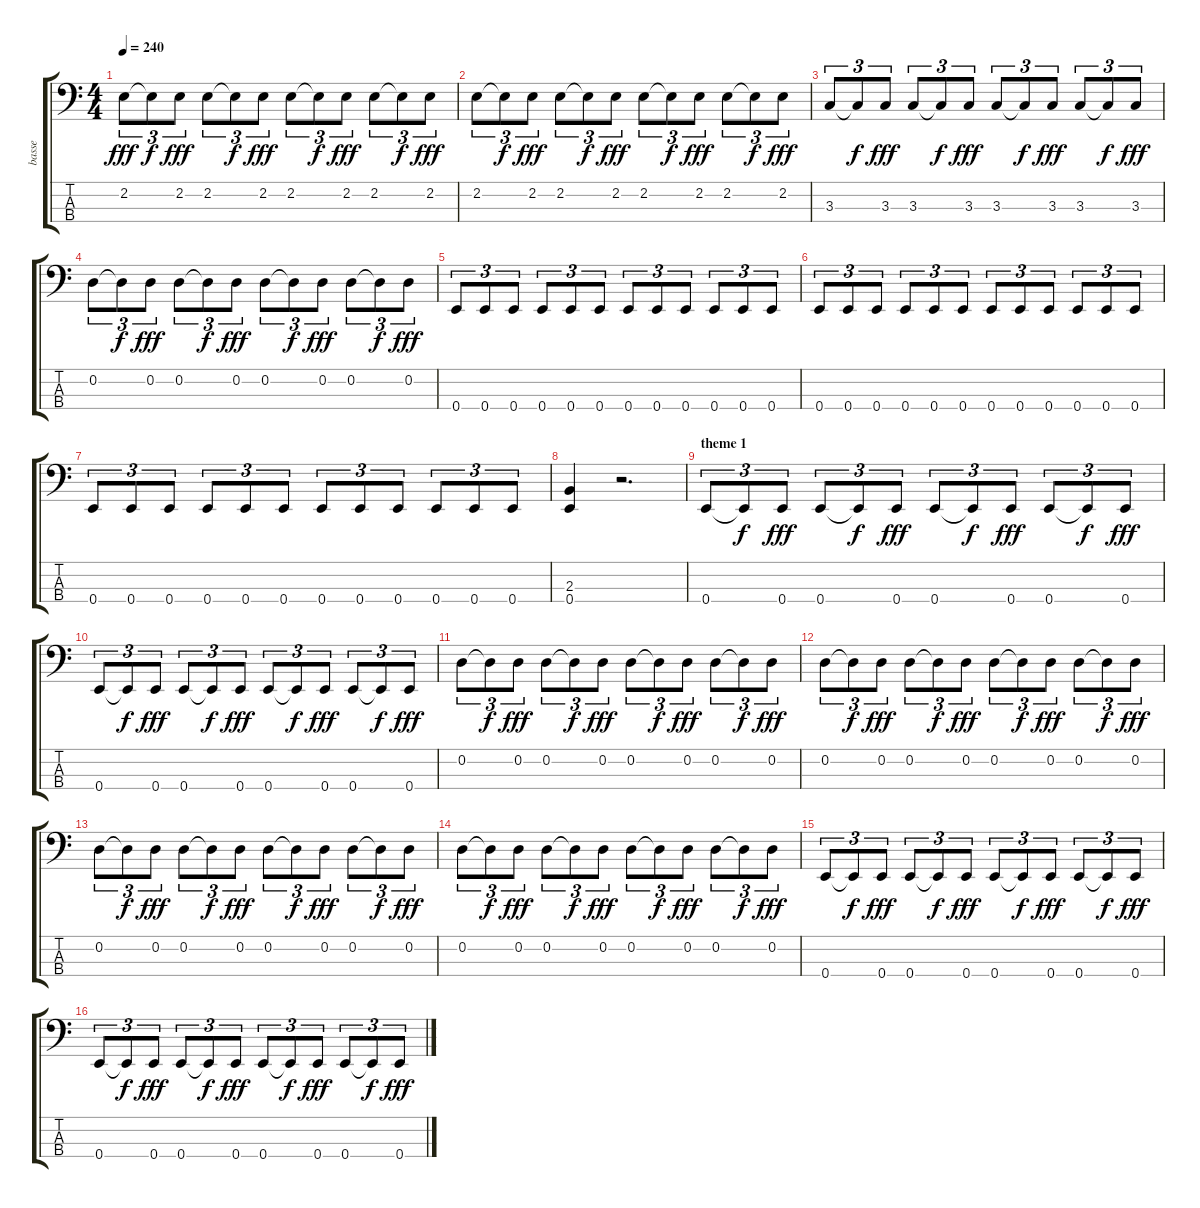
\track ("basse" "basse") {instrument electricbassfinger}
\staff {score tabs}
\tuning (G2 D2 A1 E1) {hide}
\ts (4 4)
\tempo 240
\clef f4
\ks c
2.2.8{tu (3 2) dy fff} 2.2{t}.8{tu (3 2) dy f} 2.2.8{tu (3 2) dy fff} 2.2.8{tu (3 2)} 2.2{t}.8{tu (3 2) dy f} 2.2.8{tu (3 2) dy fff} 2.2.8{tu (3 2)} 2.2{t}.8{tu (3 2) dy f} 2.2.8{tu (3 2) dy fff} 2.2.8{tu (3 2)} 2.2{t}.8{tu (3 2) dy f} 2.2.8{tu (3 2) dy fff} |
2.2.8{tu (3 2)} 2.2{t}.8{tu (3 2) dy f} 2.2.8{tu (3 2) dy fff} 2.2.8{tu (3 2)} 2.2{t}.8{tu (3 2) dy f} 2.2.8{tu (3 2) dy fff} 2.2.8{tu (3 2)} 2.2{t}.8{tu (3 2) dy f} 2.2.8{tu (3 2) dy fff} 2.2.8{tu (3 2)} 2.2{t}.8{tu (3 2) dy f} 2.2.8{tu (3 2) dy fff} |
3.3.8{tu (3 2)} 3.3{t}.8{tu (3 2) dy f} 3.3.8{tu (3 2) dy fff} 3.3.8{tu (3 2)} 3.3{t}.8{tu (3 2) dy f} 3.3.8{tu (3 2) dy fff} 3.3.8{tu (3 2)} 3.3{t}.8{tu (3 2) dy f} 3.3.8{tu (3 2) dy fff} 3.3.8{tu (3 2)} 3.3{t}.8{tu (3 2) dy f} 3.3.8{tu (3 2) dy fff} |
0.2.8{tu (3 2)} 0.2{t}.8{tu (3 2) dy f} 0.2.8{tu (3 2) dy fff} 0.2.8{tu (3 2)} 0.2{t}.8{tu (3 2) dy f} 0.2.8{tu (3 2) dy fff} 0.2.8{tu (3 2)} 0.2{t}.8{tu (3 2) dy f} 0.2.8{tu (3 2) dy fff} 0.2.8{tu (3 2)} 0.2{t}.8{tu (3 2) dy f} 0.2.8{tu (3 2) dy fff} |
0.4.8{tu (3 2)} 0.4.8{tu (3 2)} 0.4.8{tu (3 2)} 0.4.8{tu (3 2)} 0.4.8{tu (3 2)} 0.4.8{tu (3 2)} 0.4.8{tu (3 2)} 0.4.8{tu (3 2)} 0.4.8{tu (3 2)} 0.4.8{tu (3 2)} 0.4.8{tu (3 2)} 0.4.8{tu (3 2)} |
0.4.8{tu (3 2)} 0.4.8{tu (3 2)} 0.4.8{tu (3 2)} 0.4.8{tu (3 2)} 0.4.8{tu (3 2)} 0.4.8{tu (3 2)} 0.4.8{tu (3 2)} 0.4.8{tu (3 2)} 0.4.8{tu (3 2)} 0.4.8{tu (3 2)} 0.4.8{tu (3 2)} 0.4.8{tu (3 2)} |
0.4.8{tu (3 2)} 0.4.8{tu (3 2)} 0.4.8{tu (3 2)} 0.4.8{tu (3 2)} 0.4.8{tu (3 2)} 0.4.8{tu (3 2)} 0.4.8{tu (3 2)} 0.4.8{tu (3 2)} 0.4.8{tu (3 2)} 0.4.8{tu (3 2)} 0.4.8{tu (3 2)} 0.4.8{tu (3 2)} |
(2.3 0.4).4 r.2{d} |
\section ("" "theme 1")
0.4.8{tu (3 2)} 0.4{t}.8{tu (3 2) dy f} 0.4.8{tu (3 2) dy fff} 0.4.8{tu (3 2)} 0.4{t}.8{tu (3 2) dy f} 0.4.8{tu (3 2) dy fff} 0.4.8{tu (3 2)} 0.4{t}.8{tu (3 2) dy f} 0.4.8{tu (3 2) dy fff} 0.4.8{tu (3 2)} 0.4{t}.8{tu (3 2) dy f} 0.4.8{tu (3 2) dy fff} |
0.4.8{tu (3 2)} 0.4{t}.8{tu (3 2) dy f} 0.4.8{tu (3 2) dy fff} 0.4.8{tu (3 2)} 0.4{t}.8{tu (3 2) dy f} 0.4.8{tu (3 2) dy fff} 0.4.8{tu (3 2)} 0.4{t}.8{tu (3 2) dy f} 0.4.8{tu (3 2) dy fff} 0.4.8{tu (3 2)} 0.4{t}.8{tu (3 2) dy f} 0.4.8{tu (3 2) dy fff} |
0.2.8{tu (3 2)} 0.2{t}.8{tu (3 2) dy f} 0.2.8{tu (3 2) dy fff} 0.2.8{tu (3 2)} 0.2{t}.8{tu (3 2) dy f} 0.2.8{tu (3 2) dy fff} 0.2.8{tu (3 2)} 0.2{t}.8{tu (3 2) dy f} 0.2.8{tu (3 2) dy fff} 0.2.8{tu (3 2)} 0.2{t}.8{tu (3 2) dy f} 0.2.8{tu (3 2) dy fff} |
0.2.8{tu (3 2)} 0.2{t}.8{tu (3 2) dy f} 0.2.8{tu (3 2) dy fff} 0.2.8{tu (3 2)} 0.2{t}.8{tu (3 2) dy f} 0.2.8{tu (3 2) dy fff} 0.2.8{tu (3 2)} 0.2{t}.8{tu (3 2) dy f} 0.2.8{tu (3 2) dy fff} 0.2.8{tu (3 2)} 0.2{t}.8{tu (3 2) dy f} 0.2.8{tu (3 2) dy fff} |
0.2.8{tu (3 2)} 0.2{t}.8{tu (3 2) dy f} 0.2.8{tu (3 2) dy fff} 0.2.8{tu (3 2)} 0.2{t}.8{tu (3 2) dy f} 0.2.8{tu (3 2) dy fff} 0.2.8{tu (3 2)} 0.2{t}.8{tu (3 2) dy f} 0.2.8{tu (3 2) dy fff} 0.2.8{tu (3 2)} 0.2{t}.8{tu (3 2) dy f} 0.2.8{tu (3 2) dy fff} |
0.2.8{tu (3 2)} 0.2{t}.8{tu (3 2) dy f} 0.2.8{tu (3 2) dy fff} 0.2.8{tu (3 2)} 0.2{t}.8{tu (3 2) dy f} 0.2.8{tu (3 2) dy fff} 0.2.8{tu (3 2)} 0.2{t}.8{tu (3 2) dy f} 0.2.8{tu (3 2) dy fff} 0.2.8{tu (3 2)} 0.2{t}.8{tu (3 2) dy f} 0.2.8{tu (3 2) dy fff} |
0.4.8{tu (3 2)} 0.4{t}.8{tu (3 2) dy f} 0.4.8{tu (3 2) dy fff} 0.4.8{tu (3 2)} 0.4{t}.8{tu (3 2) dy f} 0.4.8{tu (3 2) dy fff} 0.4.8{tu (3 2)} 0.4{t}.8{tu (3 2) dy f} 0.4.8{tu (3 2) dy fff} 0.4.8{tu (3 2)} 0.4{t}.8{tu (3 2) dy f} 0.4.8{tu (3 2) dy fff} |
0.4.8{tu (3 2)} 0.4{t}.8{tu (3 2) dy f} 0.4.8{tu (3 2) dy fff} 0.4.8{tu (3 2)} 0.4{t}.8{tu (3 2) dy f} 0.4.8{tu (3 2) dy fff} 0.4.8{tu (3 2)} 0.4{t}.8{tu (3 2) dy f} 0.4.8{tu (3 2) dy fff} 0.4.8{tu (3 2)} 0.4{t}.8{tu (3 2) dy f} 0.4.8{tu (3 2) dy fff}
